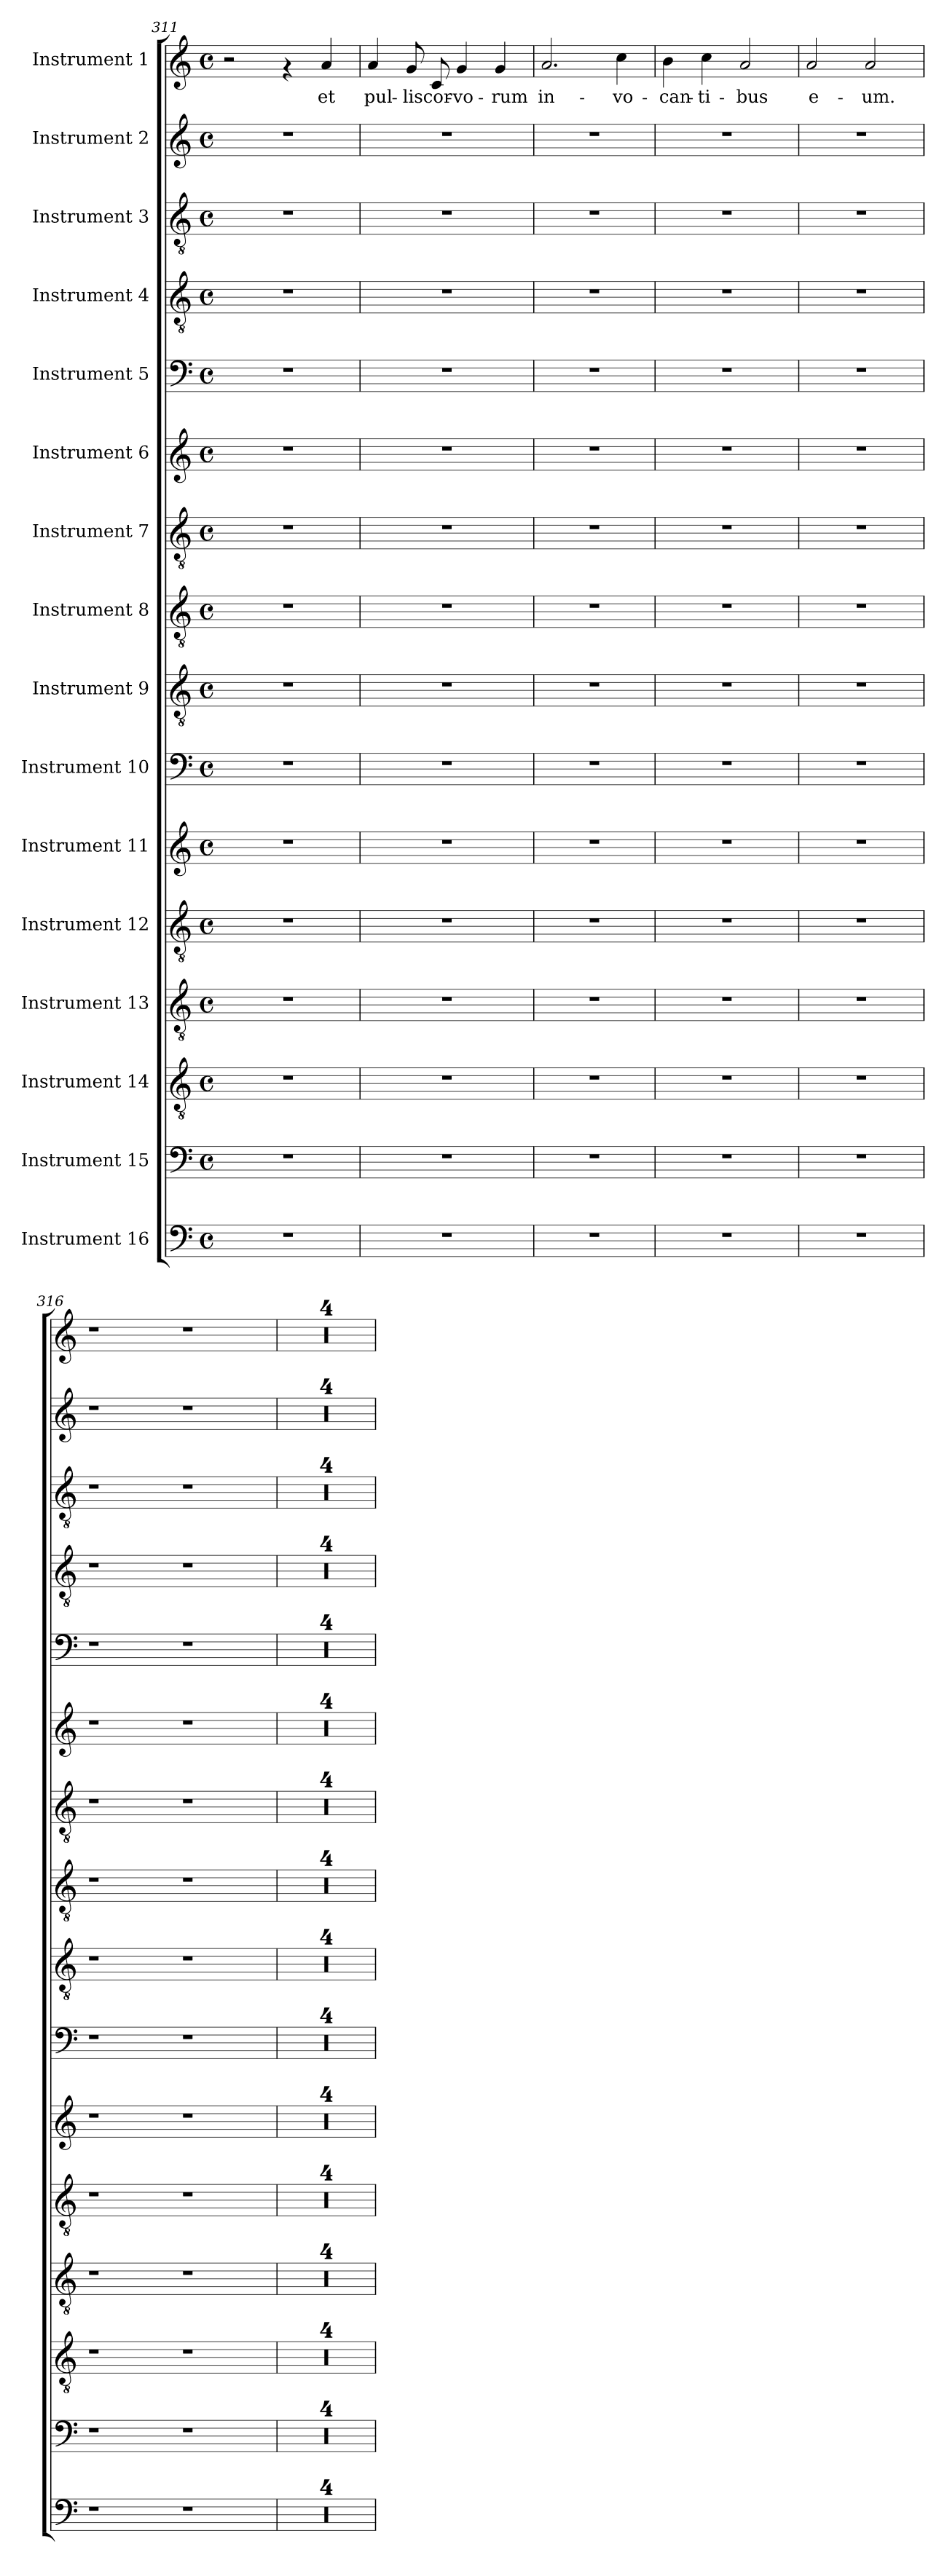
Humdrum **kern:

**kern	**kern	**kern	**kern	**kern	**kern	**kern	**kern	**kern	**kern	**kern	**kern	**kern	**kern	**kern	**kern	**text
*part16	*part15	*part14	*part13	*part12	*part11	*part10	*part9	*part8	*part7	*part6	*part5	*part4	*part3	*part2	*part1	*part1
*staff16	*staff15	*staff14	*staff13	*staff12	*staff11	*staff10	*staff9	*staff8	*staff7	*staff6	*staff5	*staff4	*staff3	*staff2	*staff1	*staff1
*I"Instrument 16	*I"Instrument 15	*I"Instrument 14	*I"Instrument 13	*I"Instrument 12	*I"Instrument 11	*I"Instrument 10	*I"Instrument 9	*I"Instrument 8	*I"Instrument 7	*I"Instrument 6	*I"Instrument 5	*I"Instrument 4	*I"Instrument 3	*I"Instrument 2	*I"Instrument 1	*
*clefF4	*clefF4	*clefGv2	*clefGv2	*clefGv2	*clefG2	*clefF4	*clefGv2	*clefGv2	*clefGv2	*clefG2	*clefF4	*clefGv2	*clefGv2	*clefG2	*clefG2	*
*k[]	*k[]	*k[]	*k[]	*k[]	*k[]	*k[]	*k[]	*k[]	*k[]	*k[]	*k[]	*k[]	*k[]	*k[]	*k[]	*
*C:	*C:	*C:	*C:	*C:	*C:	*C:	*C:	*C:	*C:	*C:	*C:	*C:	*C:	*C:	*C:	*
*M4/4	*M4/4	*M4/4	*M4/4	*M4/4	*M4/4	*M4/4	*M4/4	*M4/4	*M4/4	*M4/4	*M4/4	*M4/4	*M4/4	*M4/4	*M4/4	*
*met(c)	*met(c)	*met(c)	*met(c)	*met(c)	*met(c)	*met(c)	*met(c)	*met(c)	*met(c)	*met(c)	*met(c)	*met(c)	*met(c)	*met(c)	*met(c)	*
=311	=311	=311	=311	=311	=311	=311	=311	=311	=311	=311	=311	=311	=311	=311	=311	=311
1r	1r	1r	1r	1r	1r	1r	1r	1r	1r	1r	1r	1r	1r	1r	2r	.
.	.	.	.	.	.	.	.	.	.	.	.	.	.	.	4rf	.
!	!	!	!	!	!	!	!	!	!	!	!	!	!	!	!	!LO:LY:b:cj
.	.	.	.	.	.	.	.	.	.	.	.	.	.	.	4a/	et
!!LO:LB:g=z
=312	=312	=312	=312	=312	=312	=312	=312	=312	=312	=312	=312	=312	=312	=312	=312	=312
!	!	!	!	!	!	!	!	!	!	!	!	!	!	!	!	!LO:LY:b:cj
1r	1r	1r	1r	1r	1r	1r	1r	1r	1r	1r	1r	1r	1r	1r	4a/	pul-
!	!	!	!	!	!	!	!	!	!	!	!	!	!	!	!	!LO:LY:b:cj
.	.	.	.	.	.	.	.	.	.	.	.	.	.	.	8g/	-lis
!	!	!	!	!	!	!	!	!	!	!	!	!	!	!	!	!LO:LY:b:cj
.	.	.	.	.	.	.	.	.	.	.	.	.	.	.	8c/	cor-
!	!	!	!	!	!	!	!	!	!	!	!	!	!	!	!	!LO:LY:b:cj
.	.	.	.	.	.	.	.	.	.	.	.	.	.	.	4g/	-vo-
!	!	!	!	!	!	!	!	!	!	!	!	!	!	!	!	!LO:LY:b:cj
.	.	.	.	.	.	.	.	.	.	.	.	.	.	.	4g/	-rum
=313	=313	=313	=313	=313	=313	=313	=313	=313	=313	=313	=313	=313	=313	=313	=313	=313
!	!	!	!	!	!	!	!	!	!	!	!	!	!	!	!	!LO:LY:b:cj
1r	1r	1r	1r	1r	1r	1r	1r	1r	1r	1r	1r	1r	1r	1r	2.a/	in-
!	!	!	!	!	!	!	!	!	!	!	!	!	!	!	!	!LO:LY:b:cj
.	.	.	.	.	.	.	.	.	.	.	.	.	.	.	4cc\	-vo-
=314	=314	=314	=314	=314	=314	=314	=314	=314	=314	=314	=314	=314	=314	=314	=314	=314
!	!	!	!	!	!	!	!	!	!	!	!	!	!	!	!	!LO:LY:b:cj
1r	1r	1r	1r	1r	1r	1r	1r	1r	1r	1r	1r	1r	1r	1r	4b\	-can-
!	!	!	!	!	!	!	!	!	!	!	!	!	!	!	!	!LO:LY:b:cj
.	.	.	.	.	.	.	.	.	.	.	.	.	.	.	4cc\	-ti-
!	!	!	!	!	!	!	!	!	!	!	!	!	!	!	!	!LO:LY:b:cj
.	.	.	.	.	.	.	.	.	.	.	.	.	.	.	2a/	-bus
=315	=315	=315	=315	=315	=315	=315	=315	=315	=315	=315	=315	=315	=315	=315	=315	=315
!	!	!	!	!	!	!	!	!	!	!	!	!	!	!	!	!LO:LY:b:cj
1r	1r	1r	1r	1r	1r	1r	1r	1r	1r	1r	1r	1r	1r	1r	2a/	e-
!	!	!	!	!	!	!	!	!	!	!	!	!	!	!	!	!LO:LY:b:cj
.	.	.	.	.	.	.	.	.	.	.	.	.	.	.	2a/	-um.
=316	=316	=316	=316	=316	=316	=316	=316	=316	=316	=316	=316	=316	=316	=316	=316	=316
1r	1r	1r	1r	1r	1r	1r	1r	1r	1r	1r	1r	1r	1r	1r	1r	.
1r	1r	1r	1r	1r	1r	1r	1r	1r	1r	1r	1r	1r	1r	1r	1r	.
=317	=317	=317	=317	=317	=317	=317	=317	=317	=317	=317	=317	=317	=317	=317	=317	=317
1r	1r	1r	1r	1r	1r	1r	1r	1r	1r	1r	1r	1r	1r	1r	1r	.
=318	=318	=318	=318	=318	=318	=318	=318	=318	=318	=318	=318	=318	=318	=318	=318	=318
1r	1r	1r	1r	1r	1r	1r	1r	1r	1r	1r	1r	1r	1r	1r	1r	.
=319	=319	=319	=319	=319	=319	=319	=319	=319	=319	=319	=319	=319	=319	=319	=319	=319
1r	1r	1r	1r	1r	1r	1r	1r	1r	1r	1r	1r	1r	1r	1r	1r	.
=320	=320	=320	=320	=320	=320	=320	=320	=320	=320	=320	=320	=320	=320	=320	=320	=320
1r	1r	1r	1r	1r	1r	1r	1r	1r	1r	1r	1r	1r	1r	1r	1r	.
=	=	=	=	=	=	=	=	=	=	=	=	=	=	=	=	=
*-	*-	*-	*-	*-	*-	*-	*-	*-	*-	*-	*-	*-	*-	*-	*-	*-
